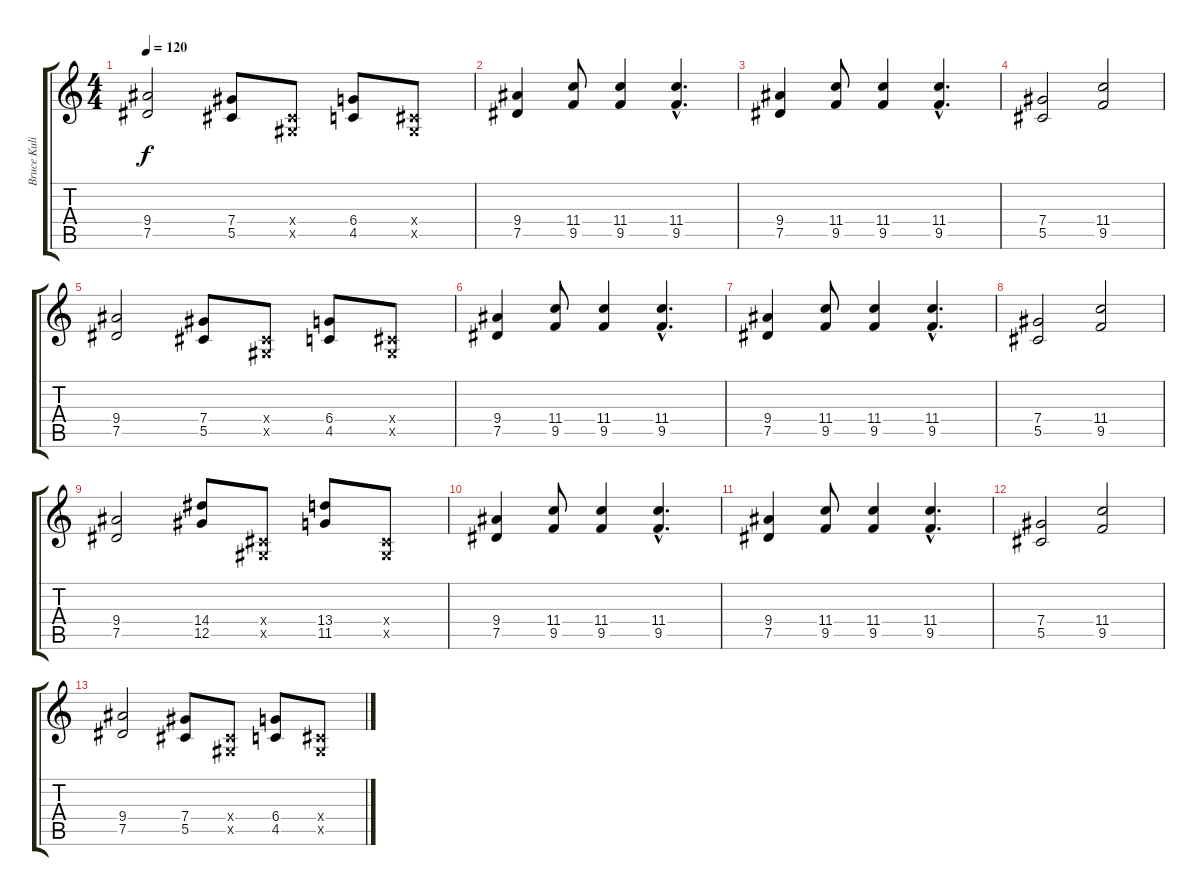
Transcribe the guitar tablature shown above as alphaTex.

\track ("Bruce Kulick" "Bruce Kuli") {instrument overdrivenguitar}
\staff {score tabs}
\tuning (Eb4 Bb3 Gb3 Db3 Ab2 Eb2) {hide}
\ts (4 4)
\tempo 120
\clef g2
\ks c
(9.4 7.5).2{dy f} (7.4 5.5).8 (0.4{x} 0.5{x}).8 (6.4 4.5).8 (0.4{x} 0.5{x}).8 |
(9.4 7.5).4 (11.4 9.5).8 (11.4 9.5).4 (11.4{hac} 9.5{hac}).4{d} |
(9.4 7.5).4 (11.4 9.5).8 (11.4 9.5).4 (11.4{hac} 9.5{hac}).4{d} |
(7.4 5.5).2 (11.4 9.5).2 |
(9.4 7.5).2 (7.4 5.5).8 (0.4{x} 0.5{x}).8 (6.4 4.5).8 (0.4{x} 0.5{x}).8 |
(9.4 7.5).4{volume 8} (11.4 9.5).8 (11.4 9.5).4 (11.4{hac} 9.5{hac}).4{d} |
(9.4 7.5).4 (11.4 9.5).8 (11.4 9.5).4 (11.4{hac} 9.5{hac}).4{d} |
(7.4 5.5).2 (11.4 9.5).2 |
(9.4 7.5).2 (14.4 12.5).8 (0.4{x} 0.5{x}).8 (13.4 11.5).8 (0.4{x} 0.5{x}).8 |
(9.4 7.5).4{volume 0} (11.4 9.5).8 (11.4 9.5).4 (11.4{hac} 9.5{hac}).4{d} |
(9.4 7.5).4 (11.4 9.5).8 (11.4 9.5).4 (11.4{hac} 9.5{hac}).4{d} |
(7.4 5.5).2 (11.4 9.5).2 |
(9.4 7.5).2 (7.4 5.5).8 (0.4{x} 0.5{x}).8 (6.4 4.5).8 (0.4{x} 0.5{x}).8
